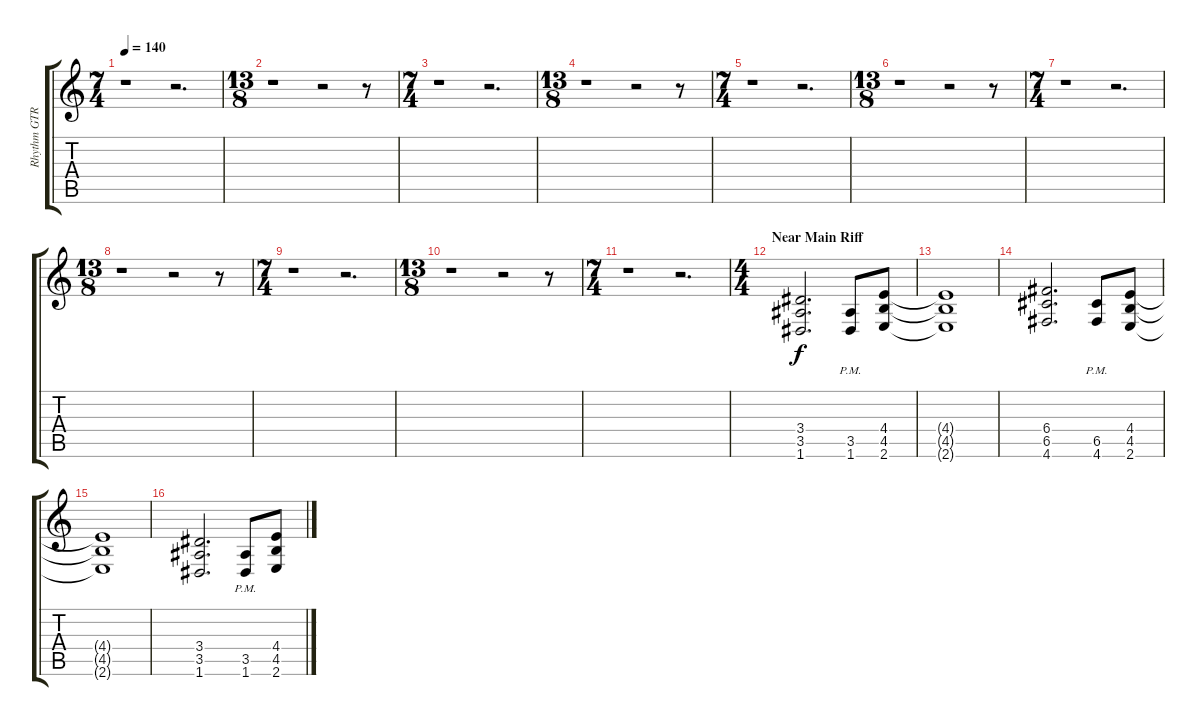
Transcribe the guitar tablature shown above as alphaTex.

\track ("Rhythm GTR 1" "Rhythm GTR") {instrument overdrivenguitar}
\staff {score tabs}
\tuning (D4 A3 F3 C3 G2 D2) {hide}
\ts (7 4)
\tempo 140
\clef g2
\ks aminor
r.1{dy f} r.2{d} |
\ts (13 8)
r.1 r.2 r.8 |
\ts (7 4)
r.1 r.2{d} |
\ts (13 8)
r.1 r.2 r.8 |
\ts (7 4)
r.1 r.2{d} |
\ts (13 8)
r.1 r.2 r.8 |
\ts (7 4)
r.1 r.2{d} |
\ts (13 8)
r.1 r.2 r.8 |
\ts (7 4)
r.1 r.2{d} |
\ts (13 8)
r.1 r.2 r.8 |
\ts (7 4)
r.1 r.2{d} |
\ts (4 4)
\section ("" "Near Main Riff")
(3.4 3.5 1.6).2{d} (3.5{pm} 1.6{pm}).8 (4.4 4.5 2.6).8 |
(4.4{t} 4.5{t} 2.6{t}).1 |
(6.4 6.5 4.6).2{d} (6.5{pm} 4.6{pm}).8 (4.4 4.5 2.6).8 |
(4.4{t} 4.5{t} 2.6{t}).1 |
(3.4 3.5 1.6).2{d} (3.5{pm} 1.6{pm}).8 (4.4 4.5 2.6).8
